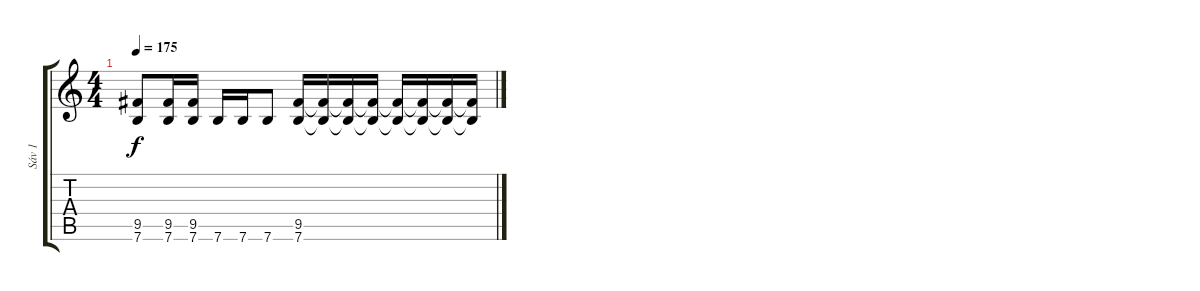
\track ("Sáv 1" "Sáv 1") {instrument distortionguitar}
\staff {score tabs}
\tuning (E4 B3 G3 D3 A2 E2) {hide}
\ts (4 4)
\tempo 175
\clef g2
\ks c
(9.5 7.6).8{dy f} (9.5 7.6).16 (9.5 7.6).16 7.6.16 7.6.16 7.6.8 (9.5 7.6).16 (9.5{t} 7.6{t}).16 (9.5{t} 7.6{t}).16 (9.5{t} 7.6{t}).16 (9.5{t} 7.6{t}).16 (9.5{t} 7.6{t}).16 (9.5{t} 7.6{t}).16 (9.5{t} 7.6{t}).16
